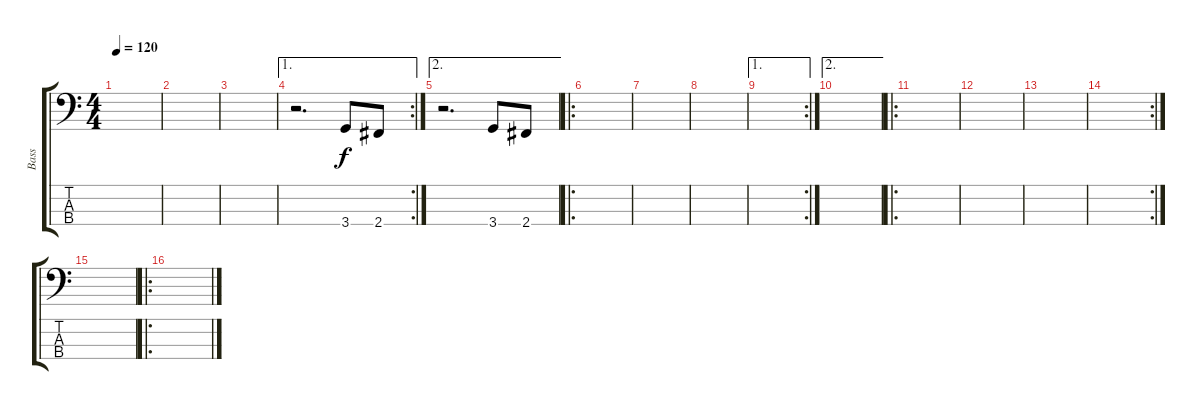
\track ("Bass" "Bass") {instrument electricbasspick}
\staff {score tabs}
\tuning (G2 D2 A1 E1) {hide}
\ts (4 4)
\tempo 120
\clef f4
\ks c
|
|
|
\ae 1
\rc 2
r.2{d} 3.4.8 2.4.8 |
\ae 2
r.2{d} 3.4.8 2.4.8 |
\ro
|
|
|
\ae 1
\rc 2
|
\ae 2
|
\ro
|
|
|
\rc 2
|
|
\ro
